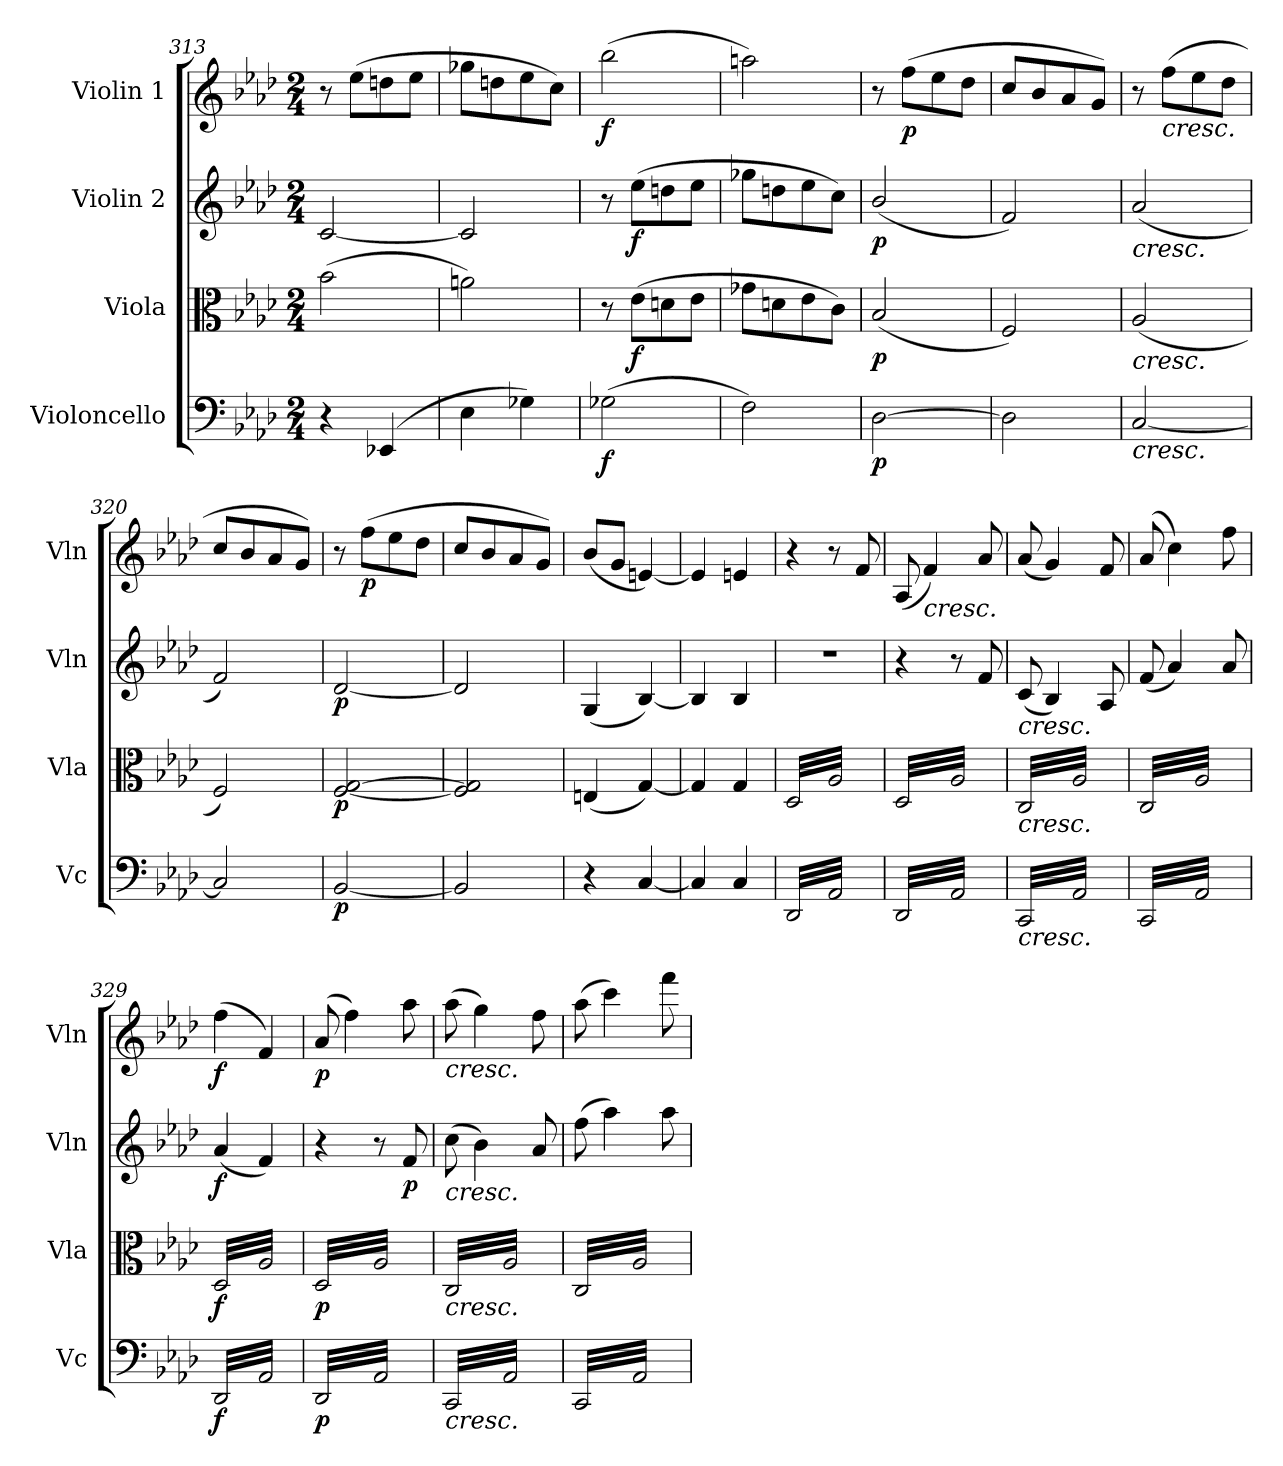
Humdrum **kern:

**kern	**dynam	**kern	**dynam	**kern	**dynam	**kern	**dynam
*part4	*part4	*part3	*part3	*part2	*part2	*part1	*part1
*staff4	*staff4	*staff3	*staff3	*staff2	*staff2	*staff1	*staff1
*I"Violoncello	*	*I"Viola	*	*I"Violin 2	*	*I"Violin 1	*
*I'Vc	*	*I'Vla	*	*I'Vln	*	*I'Vln	*
*clefF4	*	*clefC3	*	*clefG2	*	*clefG2	*
*k[b-e-a-d-]	*	*k[b-e-a-d-]	*	*k[b-e-a-d-]	*	*k[b-e-a-d-]	*
*M2/4	*	*M2/4	*	*M2/4	*	*M2/4	*
=313	=313	=313	=313	=313	=313	=313	=313
4r	.	(2b-\	.	[2c/	.	8r	.
.	.	.	.	.	.	(8ee-\L	.
(4EE-X/	.	.	.	.	.	8ddn\	.
.	.	.	.	.	.	8ee-\J	.
=314	=314	=314	=314	=314	=314	=314	=314
4E-\	.	2an\)	.	2c/]	.	8gg-X\L	.
.	.	.	.	.	.	8ddn\	.
4G-X\)	.	.	.	.	.	8ee-\	.
.	.	.	.	.	.	8cc\J)	.
=315	=315	=315	=315	=315	=315	=315	=315
!	!LO:DY:b	!	!	!	!	!	!LO:DY:b
(2G-X\	f	8r	.	8r	.	(2bb-\	f
!	!	!	!LO:DY:b	!	!LO:DY:b	!	!
.	.	(8e-\L	f	(8ee-\L	f	.	.
.	.	8dn\	.	8ddn\	.	.	.
.	.	8e-\J	.	8ee-\J	.	.	.
=316	=316	=316	=316	=316	=316	=316	=316
2F\)	.	8g-X\L	.	8gg-X\L	.	2aan\)	.
.	.	8dn\	.	8ddn\	.	.	.
.	.	8e-\	.	8ee-\	.	.	.
.	.	8c\J)	.	8cc\J)	.	.	.
=317	=317	=317	=317	=317	=317	=317	=317
!	!LO:DY:b	!	!LO:DY:b	!	!LO:DY:b	!	!
[2D-\	p	(2B-/	p	(2b-/	p	8r	.
!	!	!	!	!	!	!	!LO:DY:b
.	.	.	.	.	.	(8ff\L	p
.	.	.	.	.	.	8ee-\	.
.	.	.	.	.	.	8dd-\J	.
=318	=318	=318	=318	=318	=318	=318	=318
2D-\]	.	2F/)	.	2f/)	.	8cc/L	.
.	.	.	.	.	.	8b-/	.
.	.	.	.	.	.	8a-/	.
.	.	.	.	.	.	8g/J)	.
=319	=319	=319	=319	=319	=319	=319	=319
!	!	!	!	!LO:TX:b:i:t=cresc.	!	!	!
!	!	!LO:TX:b:i:t=cresc.	!	!	!	!	!
!LO:TX:b:i:t=cresc.	!	!	!	!	!	!	!
[2C/	.	(2A-/	.	(2a-/	.	8r	.
!	!	!	!	!	!	!LO:TX:b:i:t=cresc.	!
.	.	.	.	.	.	(8ff\L	.
.	.	.	.	.	.	8ee-\	.
.	.	.	.	.	.	8dd-\J	.
=320	=320	=320	=320	=320	=320	=320	=320
2C/]	.	2F/)	.	2f/)	.	8cc/L	.
.	.	.	.	.	.	8b-/	.
.	.	.	.	.	.	8a-/	.
.	.	.	.	.	.	8g/J)	.
=321	=321	=321	=321	=321	=321	=321	=321
!	!LO:DY:b	!	!LO:DY:b	!	!LO:DY:b	!	!
[2BB-/	p	[2F/ [2G/	p	[2d-/	p	8r	.
!	!	!	!	!	!	!	!LO:DY:b
.	.	.	.	.	.	(8ff\L	p
.	.	.	.	.	.	8ee-\	.
.	.	.	.	.	.	8dd-\J	.
!!LO:LB:g=z
=322	=322	=322	=322	=322	=322	=322	=322
2BB-/]	.	2F/] 2G/]	.	2d-/]	.	8cc/L	.
.	.	.	.	.	.	8b-/	.
.	.	.	.	.	.	8a-/	.
.	.	.	.	.	.	8g/J)	.
=323	=323	=323	=323	=323	=323	=323	=323
4r	.	(4En/	.	(4G/	.	(8b-/L	.
.	.	.	.	.	.	8g/J	.
[4C/	.	[4G/)	.	[4B-/)	.	[4en/)	.
=324	=324	=324	=324	=324	=324	=324	=324
4C/]	.	4G/]	.	4B-/]	.	4e/]	.
4C/	.	4G/	.	4B-/	.	4en/	.
!!LO:PB:g=z
=325	=325	=325	=325	=325	=325	=325	=325
*tremolo	*	*	*	*	*	*	*
*	*	*tremolo	*	*	*	*	*
(32DD-/LLL	.	(32D-/LLL	.	2r	.	4r	.
32AA-/)	.	32A-/)	.	.	.	.	.
32DD-/	.	32D-/	.	.	.	.	.
32AA-/)	.	32A-/)	.	.	.	.	.
32DD-/	.	32D-/	.	.	.	.	.
32AA-/)	.	32A-/)	.	.	.	.	.
32DD-/	.	32D-/	.	.	.	.	.
32AA-/)	.	32A-/)	.	.	.	.	.
32DD-/	.	32D-/	.	.	.	8r	.
32AA-/)	.	32A-/)	.	.	.	.	.
32DD-/	.	32D-/	.	.	.	.	.
32AA-/)	.	32A-/)	.	.	.	.	.
32DD-/	.	32D-/	.	.	.	8f/	.
32AA-/)	.	32A-/)	.	.	.	.	.
32DD-/	.	32D-/	.	.	.	.	.
32AA-/)JJJ	.	32A-/)JJJ	.	.	.	.	.
=326	=326	=326	=326	=326	=326	=326	=326
(32DD-/LLL	.	(32D-/LLL	.	4r	.	(8A-/	.
32AA-/)	.	32A-/)	.	.	.	.	.
32DD-/	.	32D-/	.	.	.	.	.
32AA-/)	.	32A-/)	.	.	.	.	.
!	!	!	!	!	!	!LO:TX:b:i:t=cresc.	!
32DD-/	.	32D-/	.	.	.	4f/)	.
32AA-/)	.	32A-/)	.	.	.	.	.
32DD-/	.	32D-/	.	.	.	.	.
32AA-/)	.	32A-/)	.	.	.	.	.
32DD-/	.	32D-/	.	8r	.	.	.
32AA-/)	.	32A-/)	.	.	.	.	.
32DD-/	.	32D-/	.	.	.	.	.
32AA-/)	.	32A-/)	.	.	.	.	.
32DD-/	.	32D-/	.	8f/	.	8a-/	.
32AA-/)	.	32A-/)	.	.	.	.	.
32DD-/	.	32D-/	.	.	.	.	.
32AA-/)JJJ	.	32A-/)JJJ	.	.	.	.	.
=327	=327	=327	=327	=327	=327	=327	=327
!	!	!	!	!LO:TX:b:i:t=cresc.	!	!	!
!	!	!LO:TX:b:i:t=cresc.	!	!	!	!	!
!LO:TX:b:i:t=cresc.	!	!	!	!	!	!	!
(32CC/LLL	.	(32C/LLL	.	(8c/	.	(8a-/	.
32AA-/)	.	32A-/)	.	.	.	.	.
32CC/	.	32C/	.	.	.	.	.
32AA-/)	.	32A-/)	.	.	.	.	.
32CC/	.	32C/	.	4B-/)	.	4g/)	.
32AA-/)	.	32A-/)	.	.	.	.	.
32CC/	.	32C/	.	.	.	.	.
32AA-/)	.	32A-/)	.	.	.	.	.
32CC/	.	32C/	.	.	.	.	.
32AA-/)	.	32A-/)	.	.	.	.	.
32CC/	.	32C/	.	.	.	.	.
32AA-/)	.	32A-/)	.	.	.	.	.
32CC/	.	32C/	.	8A-/	.	8f/	.
32AA-/)	.	32A-/)	.	.	.	.	.
32CC/	.	32C/	.	.	.	.	.
32AA-/)JJJ	.	32A-/)JJJ	.	.	.	.	.
=328	=328	=328	=328	=328	=328	=328	=328
(32CC/LLL	.	(32C/LLL	.	(8f/	.	(8a-/	.
32AA-/)	.	32A-/)	.	.	.	.	.
32CC/	.	32C/	.	.	.	.	.
32AA-/)	.	32A-/)	.	.	.	.	.
32CC/	.	32C/	.	4a-/)	.	4cc\)	.
32AA-/)	.	32A-/)	.	.	.	.	.
32CC/	.	32C/	.	.	.	.	.
32AA-/)	.	32A-/)	.	.	.	.	.
32CC/	.	32C/	.	.	.	.	.
32AA-/)	.	32A-/)	.	.	.	.	.
32CC/	.	32C/	.	.	.	.	.
32AA-/)	.	32A-/)	.	.	.	.	.
32CC/	.	32C/	.	8a-/	.	8ff\	.
32AA-/)	.	32A-/)	.	.	.	.	.
32CC/	.	32C/	.	.	.	.	.
32AA-/)JJJ	.	32A-/)JJJ	.	.	.	.	.
=329	=329	=329	=329	=329	=329	=329	=329
!	!LO:DY:b	!	!LO:DY:b	!	!LO:DY:b	!	!LO:DY:b
(32DD-/LLL	f	(32D-/LLL	f	(4a-/	f	(4ff\	f
32AA-/)	.	32A-/)	.	.	.	.	.
32DD-/	.	32D-/	.	.	.	.	.
32AA-/)	.	32A-/)	.	.	.	.	.
32DD-/	.	32D-/	.	.	.	.	.
32AA-/)	.	32A-/)	.	.	.	.	.
32DD-/	.	32D-/	.	.	.	.	.
32AA-/)	.	32A-/)	.	.	.	.	.
32DD-/	.	32D-/	.	4f/)	.	4f/)	.
32AA-/)	.	32A-/)	.	.	.	.	.
32DD-/	.	32D-/	.	.	.	.	.
32AA-/)	.	32A-/)	.	.	.	.	.
32DD-/	.	32D-/	.	.	.	.	.
32AA-/)	.	32A-/)	.	.	.	.	.
32DD-/	.	32D-/	.	.	.	.	.
32AA-/)JJJ	.	32A-/)JJJ	.	.	.	.	.
=330	=330	=330	=330	=330	=330	=330	=330
!	!LO:DY:b	!	!LO:DY:b	!	!	!	!LO:DY:b
(32DD-/LLL	p	(32D-/LLL	p	4r	.	(8a-/	p
32AA-/)	.	32A-/)	.	.	.	.	.
32DD-/	.	32D-/	.	.	.	.	.
32AA-/)	.	32A-/)	.	.	.	.	.
32DD-/	.	32D-/	.	.	.	4ff\)	.
32AA-/)	.	32A-/)	.	.	.	.	.
32DD-/	.	32D-/	.	.	.	.	.
32AA-/)	.	32A-/)	.	.	.	.	.
32DD-/	.	32D-/	.	8r	.	.	.
32AA-/)	.	32A-/)	.	.	.	.	.
32DD-/	.	32D-/	.	.	.	.	.
32AA-/)	.	32A-/)	.	.	.	.	.
!	!	!	!	!	!LO:DY:b	!	!
32DD-/	.	32D-/	.	8f/	p	8aa-\	.
32AA-/)	.	32A-/)	.	.	.	.	.
32DD-/	.	32D-/	.	.	.	.	.
32AA-/)JJJ	.	32A-/)JJJ	.	.	.	.	.
=331	=331	=331	=331	=331	=331	=331	=331
!	!	!	!	!	!	!LO:TX:b:i:t=cresc.	!
!	!	!	!	!LO:TX:b:i:t=cresc.	!	!	!
!	!	!LO:TX:b:i:t=cresc.	!	!	!	!	!
!LO:TX:b:i:t=cresc.	!	!	!	!	!	!	!
(32CC/LLL	.	(32C/LLL	.	(8cc\	.	(8aa-\	.
32AA-/)	.	32A-/)	.	.	.	.	.
32CC/	.	32C/	.	.	.	.	.
32AA-/)	.	32A-/)	.	.	.	.	.
32CC/	.	32C/	.	4b-\)	.	4gg\)	.
32AA-/)	.	32A-/)	.	.	.	.	.
32CC/	.	32C/	.	.	.	.	.
32AA-/)	.	32A-/)	.	.	.	.	.
32CC/	.	32C/	.	.	.	.	.
32AA-/)	.	32A-/)	.	.	.	.	.
32CC/	.	32C/	.	.	.	.	.
32AA-/)	.	32A-/)	.	.	.	.	.
32CC/	.	32C/	.	8a-/	.	8ff\	.
32AA-/)	.	32A-/)	.	.	.	.	.
32CC/	.	32C/	.	.	.	.	.
32AA-/)JJJ	.	32A-/)JJJ	.	.	.	.	.
=332	=332	=332	=332	=332	=332	=332	=332
(32CC/LLL	.	(32C/LLL	.	(8ff\	.	(8aa-\	.
32AA-/)	.	32A-/)	.	.	.	.	.
32CC/	.	32C/	.	.	.	.	.
32AA-/)	.	32A-/)	.	.	.	.	.
32CC/	.	32C/	.	4aa-\)	.	4ccc\)	.
32AA-/)	.	32A-/)	.	.	.	.	.
32CC/	.	32C/	.	.	.	.	.
32AA-/)	.	32A-/)	.	.	.	.	.
32CC/	.	32C/	.	.	.	.	.
32AA-/)	.	32A-/)	.	.	.	.	.
32CC/	.	32C/	.	.	.	.	.
32AA-/)	.	32A-/)	.	.	.	.	.
32CC/	.	32C/	.	8aa-\	.	8fff\	.
32AA-/)	.	32A-/)	.	.	.	.	.
32CC/	.	32C/	.	.	.	.	.
32AA-/)JJJ	.	32A-/)JJJ	.	.	.	.	.
*	*	*Xtremolo	*	*	*	*	*
*Xtremolo	*	*	*	*	*	*	*
.	.	.	.	.	.	.	.
.	.	.	.	.	.	.	.
.	.	.	.	.	.	.	.
.	.	.	.	.	.	.	.
.	.	.	.	.	.	.	.
.	.	.	.	.	.	.	.
.	.	.	.	.	.	.	.
.	.	.	.	.	.	.	.
=	=	=	=	=	=	=	=
*-	*-	*-	*-	*-	*-	*-	*-
